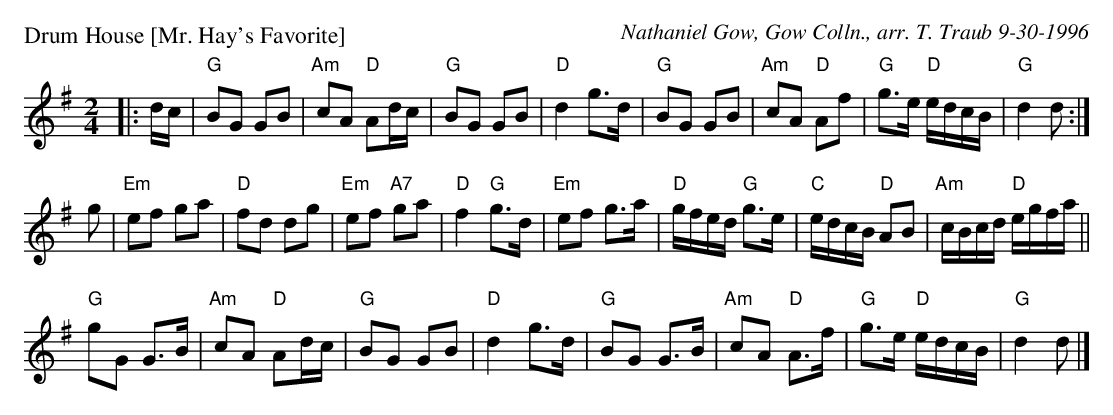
X:1
P: Drum House [Mr. Hay's Favorite]
C: Nathaniel Gow, Gow Colln., arr. T. Traub 9-30-1996
M: 2/4
L: 1/8
K: G
|: d/c/|"G"BG GB|"Am"cA "D"Ad/c/|"G"BG GB|"D"d2 g>d|"G"BG GB|"Am"cA "D"Af|"G"g>e "D"e/d/c/B/|"G"d2 d :|
g|"Em"ef ga|"D"fd dg|"Em"ef "A7"ga|"D"f2 "G"g>d|"Em"ef g>a|"D"g/f/e/d/ "G"g>e|"C"e/d/c/B/ "D"AB|"Am"c/B/c/d/ "D"e/g/f/a/||
"G"gG G>B|"Am"cA "D"Ad/c/|"G"BG GB |"D"d2 g>d|"G"BG G>B|"Am"cA "D"A>f|"G"g>e "D"e/d/c/B/|"G"d2 d |]
